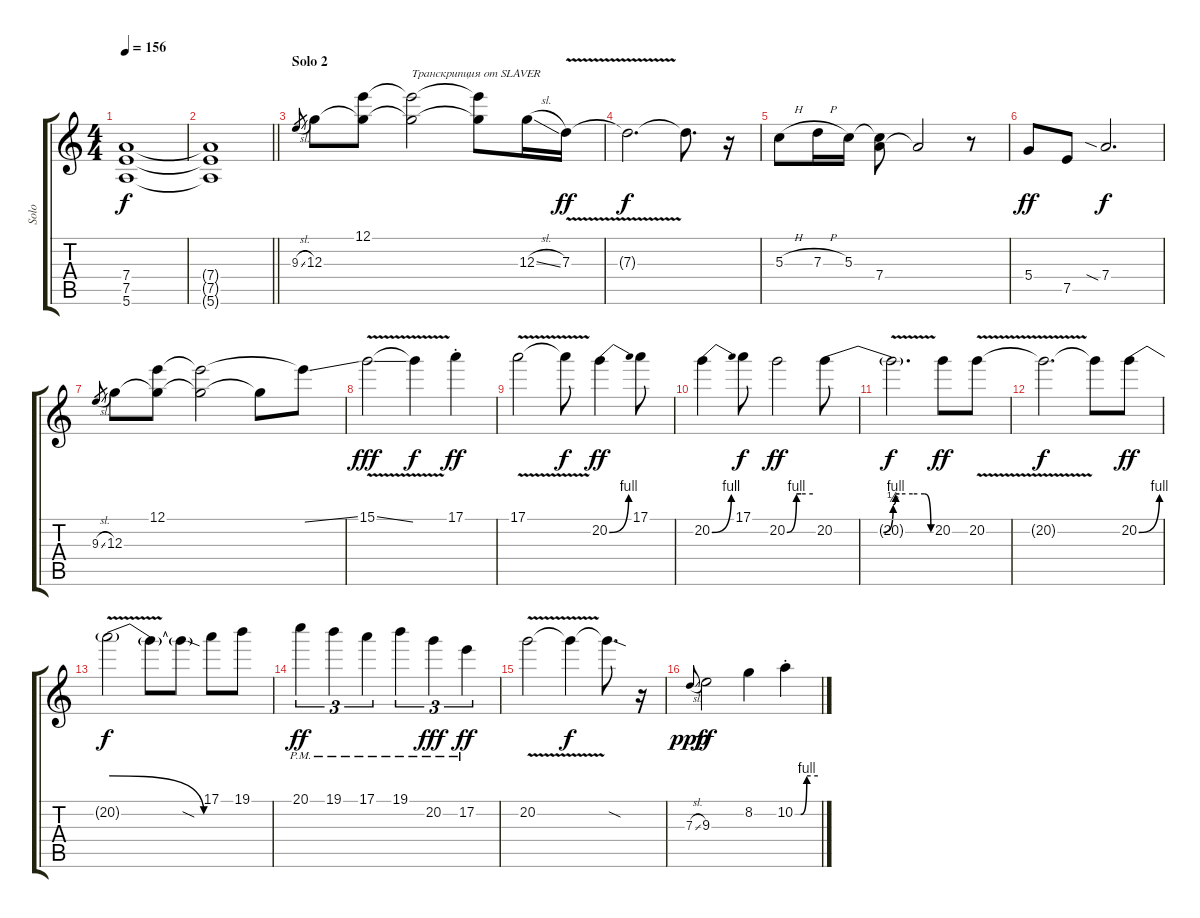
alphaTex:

\track ("Solo" "Solo") {instrument distortionguitar}
\staff {score tabs}
\tuning (E4 B3 G3 D3 A2 E2) {hide}
\ts (4 4)
\tempo 156
\clef g2
\ks c
(7.4 7.5 5.6).1{dy f instrument distortionguitar} |
\barLineRight lightlight
(7.4{t} 7.5{t} 5.6{t}).1 |
\section ("" "Solo 2")
9.3{sl}.8{gr} 12.3.8 (12.1 12.3{t}).8 (12.1{t} 12.3{t}).2{txt "Транскрипция от SLAVER"} (12.1{t} 12.3{t}).8 12.3{sl}.16 7.3{v}.16{dy ff} |
7.3{t}.2{d dy f} 7.3{t}.8{d} r.16 |
5.3{h}.8 7.3{h}.16 5.3.16 (5.3{t} 7.4).8 7.4{t}.2 r.8 |
5.4.8{dy ff} 7.5.8 7.4{sia}.2{d dy f} |
9.3{sl}.8{gr} 12.3.8 (12.1 12.3{t}).8 (12.1{t} 12.3{t}).2 12.3{t}.8 12.1{ss t}.8 |
15.1{v ss}.2{dy fff} 15.1{t}.4{dy f} 17.1{st}.4{dy ff} |
17.1{v}.2 17.1{t}.8{dy f} 20.2{be (bend 0 0 60 4)}.4{dy ff} 17.1.8 |
20.2{be (bend 0 0 60 4)}.4 17.1.8{dy f} 20.2{be (custom 0 0 22 4 28 4 33 4 60 4)}.2{dy ff} 20.2{be (custom 0 0 15 0 45 0 50 0 60 2)}.8 |
20.2{be (custom 0 2 4 4 10 4 31 4 50 4 60 0) v t}.2{d dy f} 20.2.8{dy ff} 20.2{v}.8 |
20.2{t}.2{d dy f} 20.2{t}.8 20.2{be (bend 0 0 60 4)}.8{dy ff} |
20.2{be (release 0 4 60 0) v t}.2{dy f} 20.2{t}.8 20.2{sod t}.8 17.1.8 19.1.8 |
20.1{pm}.4{tu (3 2) dy ff} 19.1{pm}.4{tu (3 2)} 17.1{pm}.4{tu (3 2)} 19.1{pm}.4{tu (3 2)} 20.2{pm}.4{tu (3 2) dy fff} 17.2{pm}.4{tu (3 2) dy ff} |
20.2{v}.2 20.2{t}.4{dy f} 20.2{sod t}.8{d} r.16 |
7.3{sl}.8{gr onbeat dy ppp} 9.3.2{dy ff} 8.2.4 10.2{be (custom 0 0 15 0 31 4 60 4) st}.4
